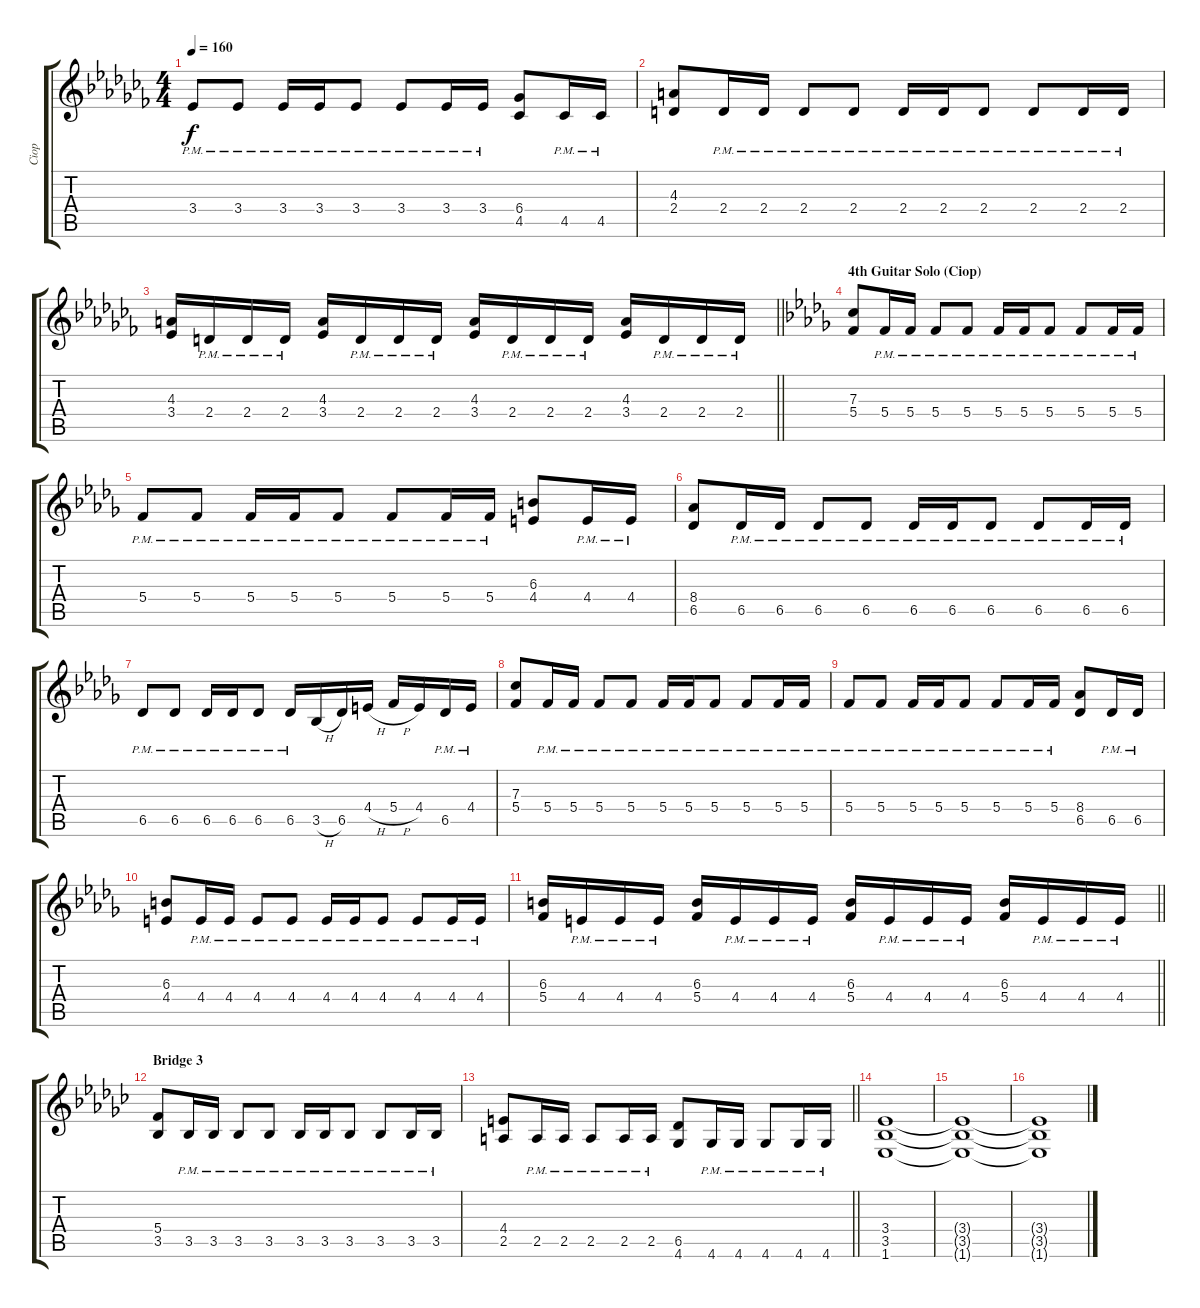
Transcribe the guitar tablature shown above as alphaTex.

\track ("Ciop" "Ciop") {instrument distortionguitar}
\staff {score tabs}
\tuning (D4 A3 F3 C3 G2 D2) {hide}
\ts (4 4)
\tempo 160
\clef g2
\ks abminor
3.4{pm}.8{dy f} 3.4{pm}.8 3.4{pm}.16 3.4{pm}.16 3.4{pm}.8 3.4{pm}.8 3.4{pm}.16 3.4{pm}.16 (6.4 4.5).8 4.5{pm}.16 4.5{pm}.16 |
(4.3 2.4).8 2.4{pm}.16 2.4{pm}.16 2.4{pm}.8 2.4{pm}.8 2.4{pm}.16 2.4{pm}.16 2.4{pm}.8 2.4{pm}.8 2.4{pm}.16 2.4{pm}.16 |
\barLineRight lightlight
(4.3 3.4).16 2.4{pm}.16 2.4{pm}.16 2.4{pm}.16 (4.3 3.4).16 2.4{pm}.16 2.4{pm}.16 2.4{pm}.16 (4.3 3.4).16 2.4{pm}.16 2.4{pm}.16 2.4{pm}.16 (4.3 3.4).16 2.4{pm}.16 2.4{pm}.16 2.4{pm}.16 |
\section ("" "4th Guitar Solo (Ciop)")
\ks bbminor
(7.3 5.4).8 5.4{pm}.16 5.4{pm}.16 5.4{pm}.8 5.4{pm}.8 5.4{pm}.16 5.4{pm}.16 5.4{pm}.8 5.4{pm}.8 5.4{pm}.16 5.4{pm}.16 |
5.4{pm}.8 5.4{pm}.8 5.4{pm}.16 5.4{pm}.16 5.4{pm}.8 5.4{pm}.8 5.4{pm}.16 5.4{pm}.16 (6.3 4.4).8 4.4{pm}.16 4.4{pm}.16 |
(8.4 6.5).8 6.5{pm}.16 6.5{pm}.16 6.5{pm}.8 6.5{pm}.8 6.5{pm}.16 6.5{pm}.16 6.5{pm}.8 6.5{pm}.8 6.5{pm}.16 6.5{pm}.16 |
6.5{pm}.8 6.5{pm}.8 6.5{pm}.16 6.5{pm}.16 6.5{pm}.8 6.5{pm}.16 3.5{h}.16 6.5.16 4.4{h}.16 5.4{h}.16 4.4.16 6.5{pm}.16 4.4{pm}.16 |
(7.3 5.4).8 5.4{pm}.16 5.4{pm}.16 5.4{pm}.8 5.4{pm}.8 5.4{pm}.16 5.4{pm}.16 5.4{pm}.8 5.4{pm}.8 5.4{pm}.16 5.4{pm}.16 |
5.4{pm}.8 5.4{pm}.8 5.4{pm}.16 5.4{pm}.16 5.4{pm}.8 5.4{pm}.8 5.4{pm}.16 5.4{pm}.16 (8.4 6.5).8 6.5{pm}.16 6.5{pm}.16 |
(6.3 4.4).8 4.4{pm}.16 4.4{pm}.16 4.4{pm}.8 4.4{pm}.8 4.4{pm}.16 4.4{pm}.16 4.4{pm}.8 4.4{pm}.8 4.4{pm}.16 4.4{pm}.16 |
\barLineRight lightlight
(6.3 5.4).16 4.4{pm}.16 4.4{pm}.16 4.4{pm}.16 (6.3 5.4).16 4.4{pm}.16 4.4{pm}.16 4.4{pm}.16 (6.3 5.4).16 4.4{pm}.16 4.4{pm}.16 4.4{pm}.16 (6.3 5.4).16 4.4{pm}.16 4.4{pm}.16 4.4{pm}.16 |
\section ("" "Bridge 3")
\ks ebminor
(5.4 3.5).8 3.5{pm}.16 3.5{pm}.16 3.5{pm}.8 3.5{pm}.8 3.5{pm}.16 3.5{pm}.16 3.5{pm}.8 3.5{pm}.8 3.5{pm}.16 3.5{pm}.16 |
\barLineRight lightlight
(4.4 2.5).8 2.5{pm}.16 2.5{pm}.16 2.5{pm}.8 2.5{pm}.16 2.5{pm}.16 (6.5 4.6).8 4.6{pm}.16 4.6{pm}.16 4.6{pm}.8 4.6{pm}.16 4.6{pm}.16 |
(3.4 3.5 1.6).1{volume 3} |
(3.4{t} 3.5{t} 1.6{t}).1 |
(3.4{t} 3.5{t} 1.6{t}).1
